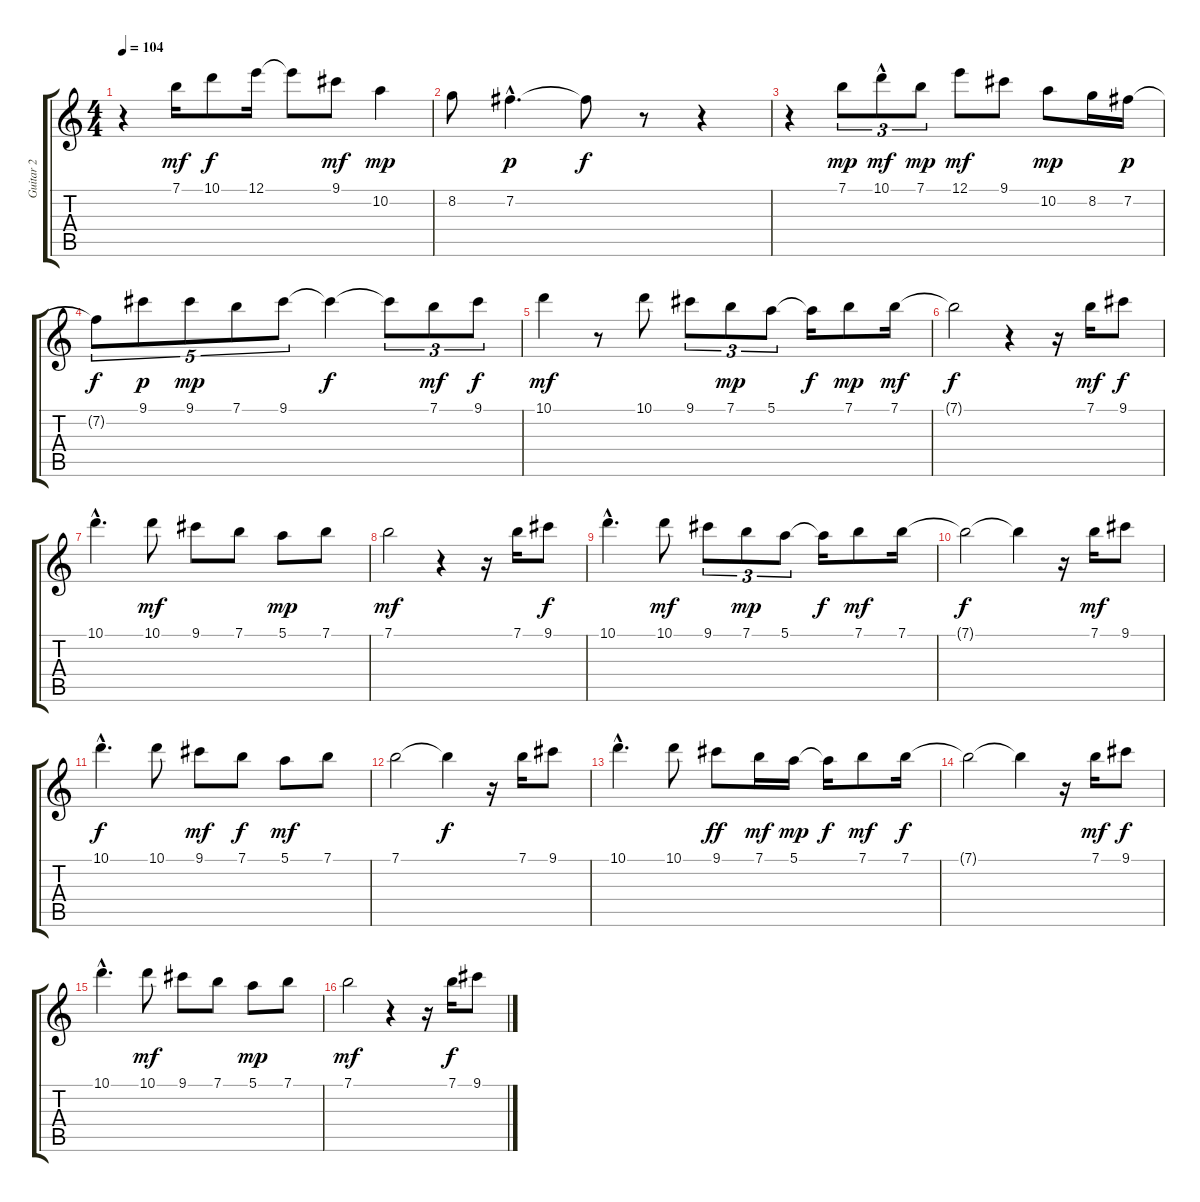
\track ("Guitar 2" "Guitar 2") {instrument acousticguitarnylon}
\staff {score tabs}
\tuning (E4 B3 G3 D3 A2 E2) {hide}
\ts (4 4)
\tempo 104
\clef g2
\ks c
r.4{dy f} 7.1.16{dy mf} 10.1.8{dy f} 12.1.16 12.1{t}.8 9.1.8{dy mf} 10.2.4{dy mp} |
8.2.8 7.2{hac}.4{d dy p} 7.2{t}.8{dy f} r.8 r.4 |
r.4 7.1.8{tu (3 2) dy mp} 10.1{hac}.8{tu (3 2) dy mf} 7.1.8{tu (3 2) dy mp} 12.1.8{dy mf} 9.1.8 10.2.8{dy mp} 8.2.16 7.2.16{dy p} |
7.2{t}.8{tu (5 4) dy f} 9.1.8{tu (5 4) dy p} 9.1.8{tu (5 4) dy mp} 7.1.8{tu (5 4)} 9.1.8{tu (5 4)} 9.1{t}.4{dy f} 9.1{t}.8{tu (3 2)} 7.1.8{tu (3 2) dy mf} 9.1.8{tu (3 2) dy f} |
10.1.4{dy mf} r.8 10.1.8 9.1.8{tu (3 2)} 7.1.8{tu (3 2) dy mp} 5.1.8{tu (3 2)} 5.1{t}.16{dy f} 7.1.8{dy mp} 7.1.16{dy mf} |
7.1{t}.2{dy f} r.4 r.16 7.1.16{dy mf} 9.1.8{dy f} |
10.1{hac}.4{d} 10.1.8{dy mf} 9.1.8 7.1.8 5.1.8{dy mp} 7.1.8 |
7.1.2{dy mf} r.4 r.16 7.1.16 9.1.8{dy f} |
10.1{hac}.4{d} 10.1.8{dy mf} 9.1.8{tu (3 2)} 7.1.8{tu (3 2) dy mp} 5.1.8{tu (3 2)} 5.1{t}.16{dy f} 7.1.8{dy mf} 7.1.16 |
7.1{t}.2{dy f} 7.1{t}.4 r.16 7.1.16{dy mf} 9.1.8 |
10.1{hac}.4{d dy f} 10.1.8 9.1.8{dy mf} 7.1.8{dy f} 5.1.8{dy mf} 7.1.8 |
7.1.2 7.1{t}.4{dy f} r.16 7.1.16 9.1.8 |
10.1{hac}.4{d} 10.1.8 9.1.8{dy ff} 7.1.16{dy mf} 5.1.16{dy mp} 5.1{t}.16{dy f} 7.1.8{dy mf} 7.1.16{dy f} |
7.1{t}.2 7.1{t}.4 r.16 7.1.16{dy mf} 9.1.8{dy f} |
10.1{hac}.4{d} 10.1.8{dy mf} 9.1.8 7.1.8 5.1.8{dy mp} 7.1.8 |
7.1.2{dy mf} r.4 r.16 7.1.16{dy f} 9.1.8
